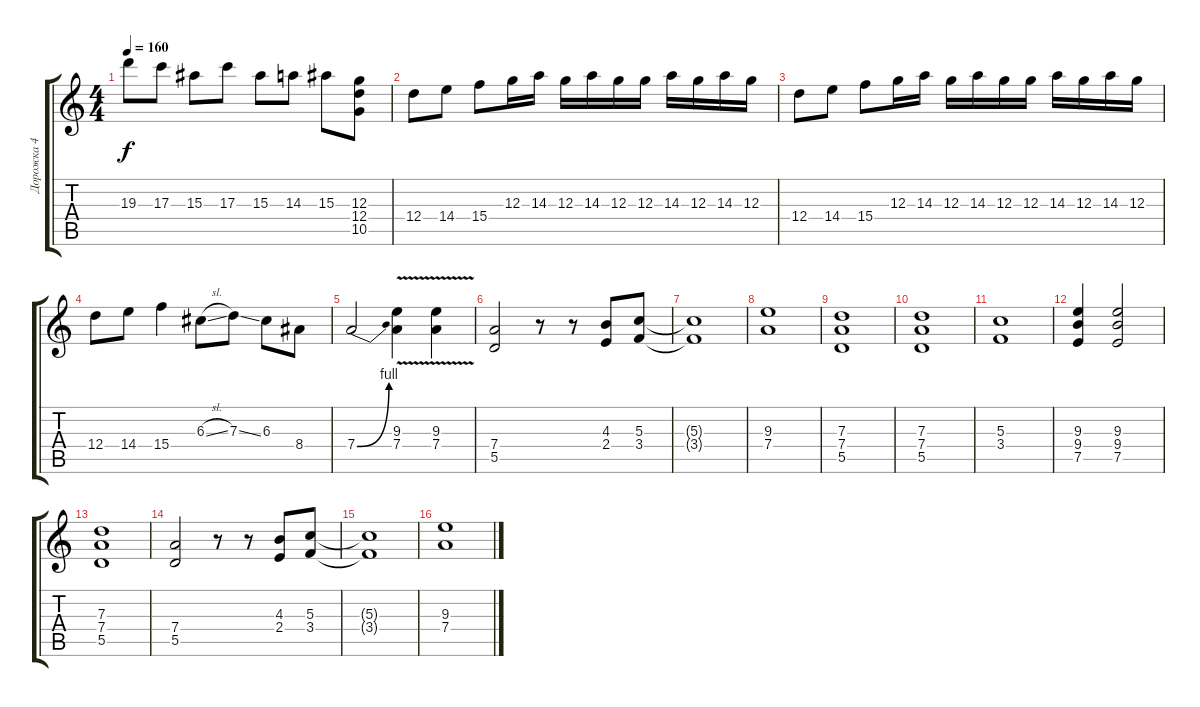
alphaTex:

\track ("Дорожка 4" "Дорожка 4") {instrument acousticguitarsteel}
\staff {score tabs}
\tuning (E4 B3 G3 D3 A2 E2) {hide}
\ts (4 4)
\tempo 160
\clef g2
\ks c
19.3.8{dy f} 17.3.8 15.3.8 17.3.8 15.3.8 14.3.8 15.3.8 (12.3 12.4 10.5).8 |
12.4.8 14.4.8 15.4.8 12.3.16 14.3.16 12.3.16 14.3.16 12.3.16 12.3.16 14.3.16 12.3.16 14.3.16 12.3.16 |
12.4.8 14.4.8 15.4.8 12.3.16 14.3.16 12.3.16 14.3.16 12.3.16 12.3.16 14.3.16 12.3.16 14.3.16 12.3.16 |
12.4.8 14.4.8 15.4.4 6.3{sl}.8 7.3{ss}.8 6.3.8 8.4.8 |
7.4{be (bend 0 0 60 4)}.2 (9.3{v} 7.4).4 (9.3{v} 7.4).4 |
(7.4 5.5).2 r.8 r.8 (4.3 2.4).8 (5.3 3.4).8 |
(5.3{t} 3.4{t}).1 |
(9.3 7.4).1 |
(7.3 7.4 5.5).1 |
(7.3 7.4 5.5).1 |
(5.3 3.4).1 |
(9.3 9.4 7.5).4 (9.3 9.4 7.5).2 |
(7.3 7.4 5.5).1 |
(7.4 5.5).2 r.8 r.8 (4.3 2.4).8 (5.3 3.4).8 |
(5.3{t} 3.4{t}).1 |
(9.3 7.4).1
